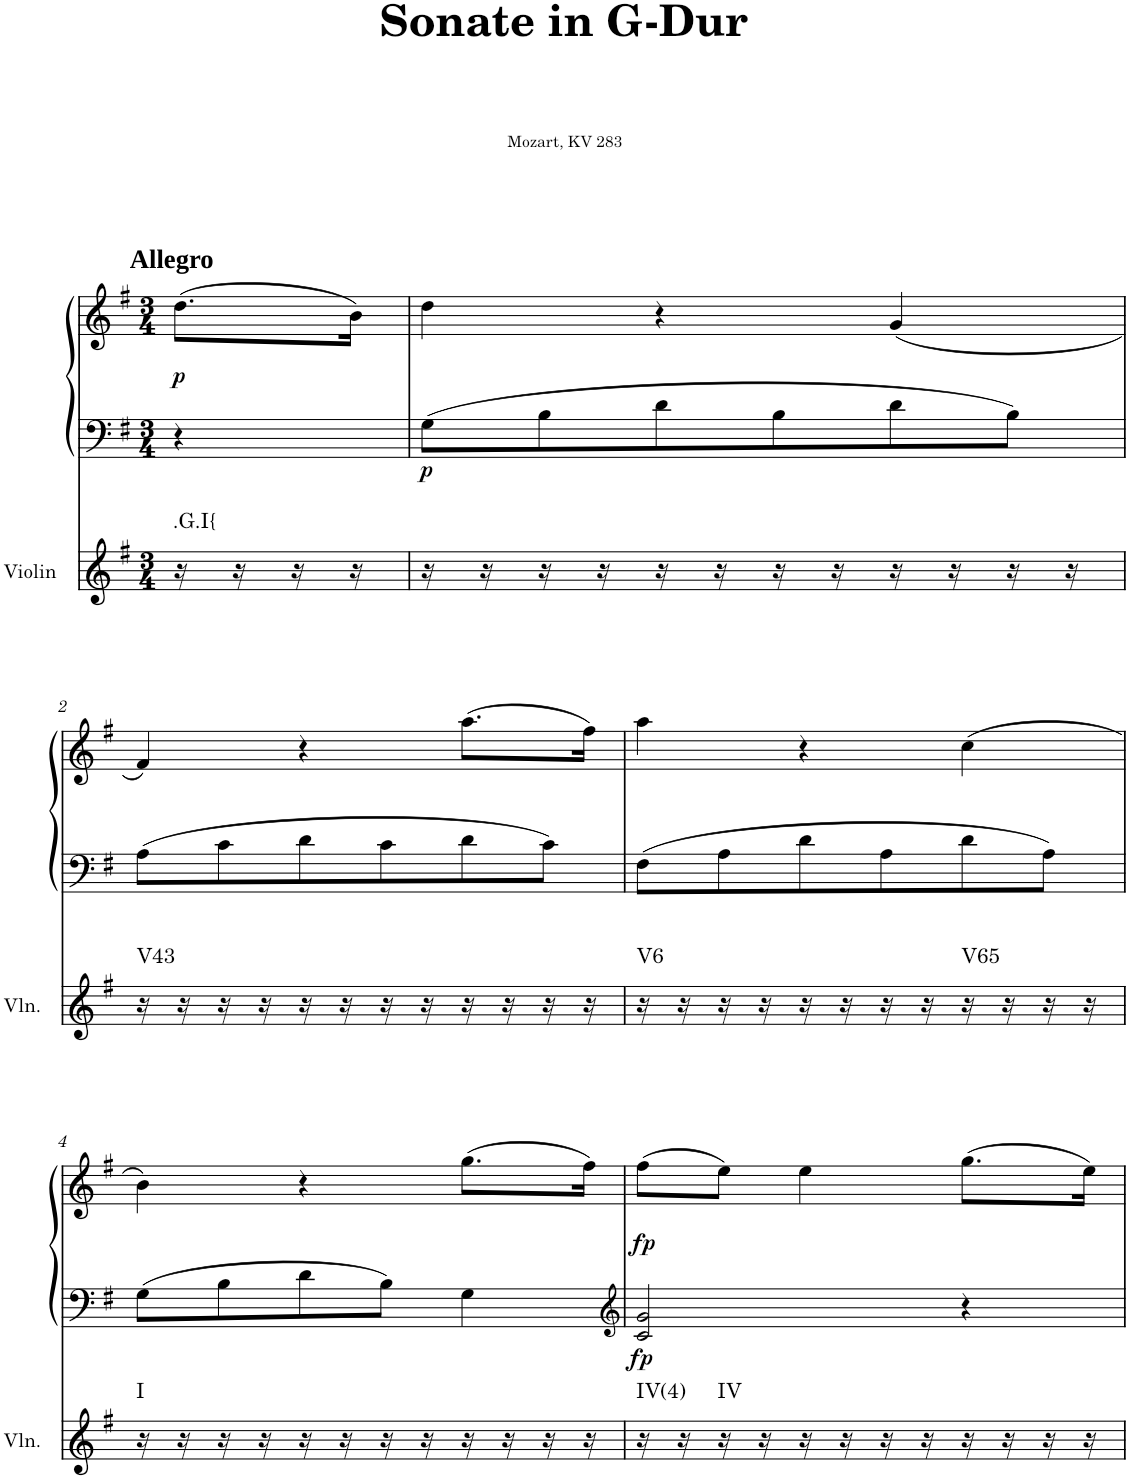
**kern	**harte	**kern	**kern	**dynam
*part2	*part2	*part1	*part1	*part1
*staff3	*	*staff2	*staff1	*staff1/2
*I"Violin	*	*I"Klavier linke Hand	*	*
*I'Vln.	*	*	*	*
*clefG2	*	*clefF4	*clefG2	*
*k[f#]	*	*k[f#]	*k[f#]	*
*M3/4	*	*M3/4	*M3/4	*
=	=	=	=	=
!	!	!	!LO:TX:a:B:t=Allegro	!
!	!LO:H:kt=.G.I{	!	!	!LO:DY:b
16r	N	4r	(8.dd\L	p
16r	.	.	.	.
16r	.	.	.	.
16r	.	.	16b\Jk)	.
=1	=1	=1	=1	=1
!	!	!	!	!LO:DY:b=2
16r	.	8G\L	4dd\	p
16r	.	.	.	.
16r	.	8B\	.	.
16r	.	.	.	.
16r	.	8d\	4r	.
16r	.	.	.	.
16r	.	8B\	.	.
16r	.	.	.	.
16r	.	8d\	(4g/	.
16r	.	.	.	.
16r	.	8B\J	.	.
16r	.	.	.	.
!!LO:LB:g=z
=2	=2	=2	=2	=2
!	!LO:H:kt=V43	!	!	!
16r	N	8A\L	4f#/)	.
16r	.	.	.	.
16r	.	8c\	.	.
16r	.	.	.	.
16r	.	8d\	4r	.
16r	.	.	.	.
16r	.	8c\	.	.
16r	.	.	.	.
16r	.	8d\	(8.aa\L	.
16r	.	.	.	.
16r	.	8c\J	.	.
16r	.	.	16ff#\Jk)	.
=3	=3	=3	=3	=3
!	!LO:H:kt=V6	!	!	!
16r	N	8F#\L	4aa\	.
16r	.	.	.	.
16r	.	8A\	.	.
16r	.	.	.	.
16r	.	8d\	4r	.
16r	.	.	.	.
16r	.	8A\	.	.
16r	.	.	.	.
!	!LO:H:kt=V65	!	!	!
16r	N	8d\	(4cc\	.
16r	.	.	.	.
16r	.	8A\J	.	.
16r	.	.	.	.
!!LO:LB:g=z
=4	=4	=4	=4	=4
!	!LO:H:kt=I	!	!	!
16r	N	8G\L	4b\)	.
16r	.	.	.	.
16r	.	8B\	.	.
16r	.	.	.	.
16r	.	8d\	4r	.
16r	.	.	.	.
16r	.	8B\J	.	.
16r	.	.	.	.
16r	.	4G\	(8.gg\L	.
16r	.	.	.	.
16r	.	.	.	.
16r	.	.	16ff#\Jk)	.
=5	=5	=5	=5	=5
*	*	*clefG2	*	*
!	!	!	!	!LO:DY:b=2
!	!LO:H:kt=IV(4)	!	!	!LO:DY:n=1:b
16r	N	2c/ 2g/	(8ff#\L	fp fp
16r	.	.	.	.
!	!LO:H:kt=IV	!	!	!
16r	N	.	8ee\J)	.
16r	.	.	.	.
16r	.	.	4ee\	.
16r	.	.	.	.
16r	.	.	.	.
16r	.	.	.	.
16r	.	4r	(8.gg\L	.
16r	.	.	.	.
16r	.	.	.	.
16r	.	.	16ee\Jk)	.
=	=	=	=	=
*-	*-	*-	*-	*-
